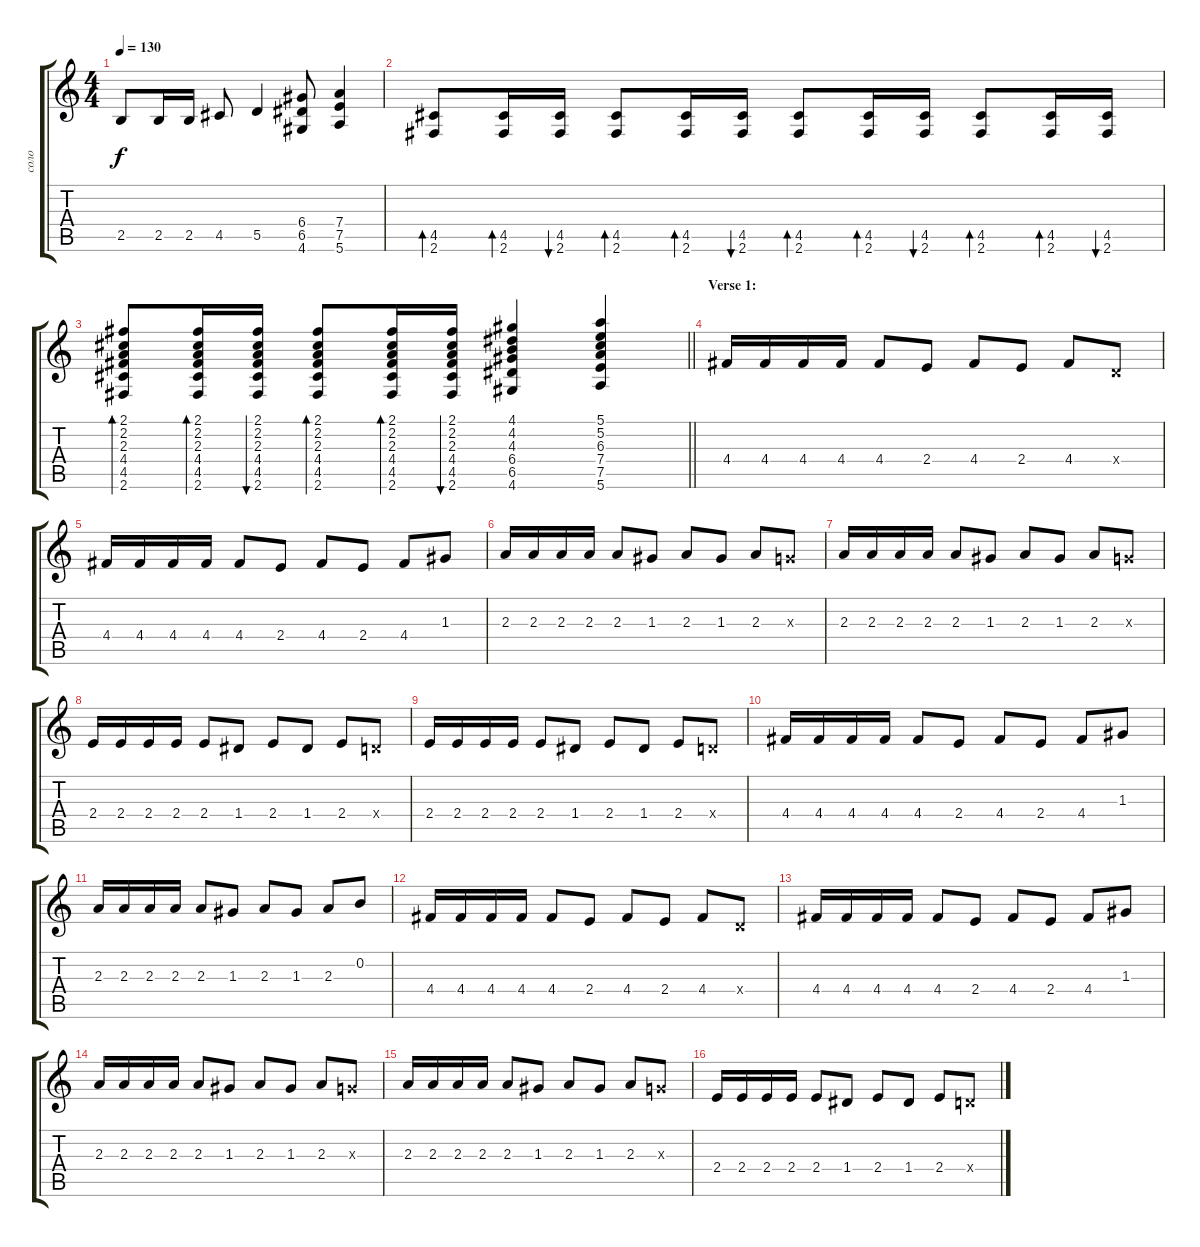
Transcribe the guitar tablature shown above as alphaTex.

\track ("соло" "соло") {instrument electricguitarmuted}
\staff {score tabs}
\tuning (E4 B3 G3 D3 A2 E2) {hide}
\ts (4 4)
\tempo 130
\clef g2
\ks c
2.5.8{dy f} 2.5.16 2.5.16 4.5.8 5.5.4 (6.4 6.5 4.6).8 (7.4 7.5 5.6).4 |
(4.5 2.6).8{bd 60} (4.5 2.6).16{bd 60} (4.5 2.6).16{bu 60} (4.5 2.6).8{bd 60} (4.5 2.6).16{bd 60} (4.5 2.6).16{bu 60} (4.5 2.6).8{bd 60} (4.5 2.6).16{bd 60} (4.5 2.6).16{bu 60} (4.5 2.6).8{bd 60} (4.5 2.6).16{bd 60} (4.5 2.6).16{bu 60} |
\barLineRight lightlight
(2.1 2.2 2.3 4.4 4.5 2.6).8{bd 60} (2.1 2.2 2.3 4.4 4.5 2.6).16{bd 60} (2.1 2.2 2.3 4.4 4.5 2.6).16{bu 60} (2.1 2.2 2.3 4.4 4.5 2.6).8{bd 60} (2.1 2.2 2.3 4.4 4.5 2.6).16{bd 60} (2.1 2.2 2.3 4.4 4.5 2.6).16{bu 60} (4.1 4.2 4.3 6.4 6.5 4.6).4 (5.1 5.2 6.3 7.4 7.5 5.6).4 |
\section ("" "Verse 1:")
4.4.16 4.4.16 4.4.16 4.4.16 4.4.8 2.4.8 4.4.8 2.4.8 4.4.8 0.4{x}.8 |
4.4.16 4.4.16 4.4.16 4.4.16 4.4.8 2.4.8 4.4.8 2.4.8 4.4.8 1.3.8 |
2.3.16 2.3.16 2.3.16 2.3.16 2.3.8 1.3.8 2.3.8 1.3.8 2.3.8 0.3{x}.8 |
2.3.16 2.3.16 2.3.16 2.3.16 2.3.8 1.3.8 2.3.8 1.3.8 2.3.8 0.3{x}.8 |
2.4.16 2.4.16 2.4.16 2.4.16 2.4.8 1.4.8 2.4.8 1.4.8 2.4.8 0.4{x}.8 |
2.4.16 2.4.16 2.4.16 2.4.16 2.4.8 1.4.8 2.4.8 1.4.8 2.4.8 0.4{x}.8 |
4.4.16 4.4.16 4.4.16 4.4.16 4.4.8 2.4.8 4.4.8 2.4.8 4.4.8 1.3.8 |
2.3.16 2.3.16 2.3.16 2.3.16 2.3.8 1.3.8 2.3.8 1.3.8 2.3.8 0.2.8 |
4.4.16 4.4.16 4.4.16 4.4.16 4.4.8 2.4.8 4.4.8 2.4.8 4.4.8 0.4{x}.8 |
4.4.16 4.4.16 4.4.16 4.4.16 4.4.8 2.4.8 4.4.8 2.4.8 4.4.8 1.3.8 |
2.3.16 2.3.16 2.3.16 2.3.16 2.3.8 1.3.8 2.3.8 1.3.8 2.3.8 0.3{x}.8 |
2.3.16 2.3.16 2.3.16 2.3.16 2.3.8 1.3.8 2.3.8 1.3.8 2.3.8 0.3{x}.8 |
2.4.16 2.4.16 2.4.16 2.4.16 2.4.8 1.4.8 2.4.8 1.4.8 2.4.8 0.4{x}.8
